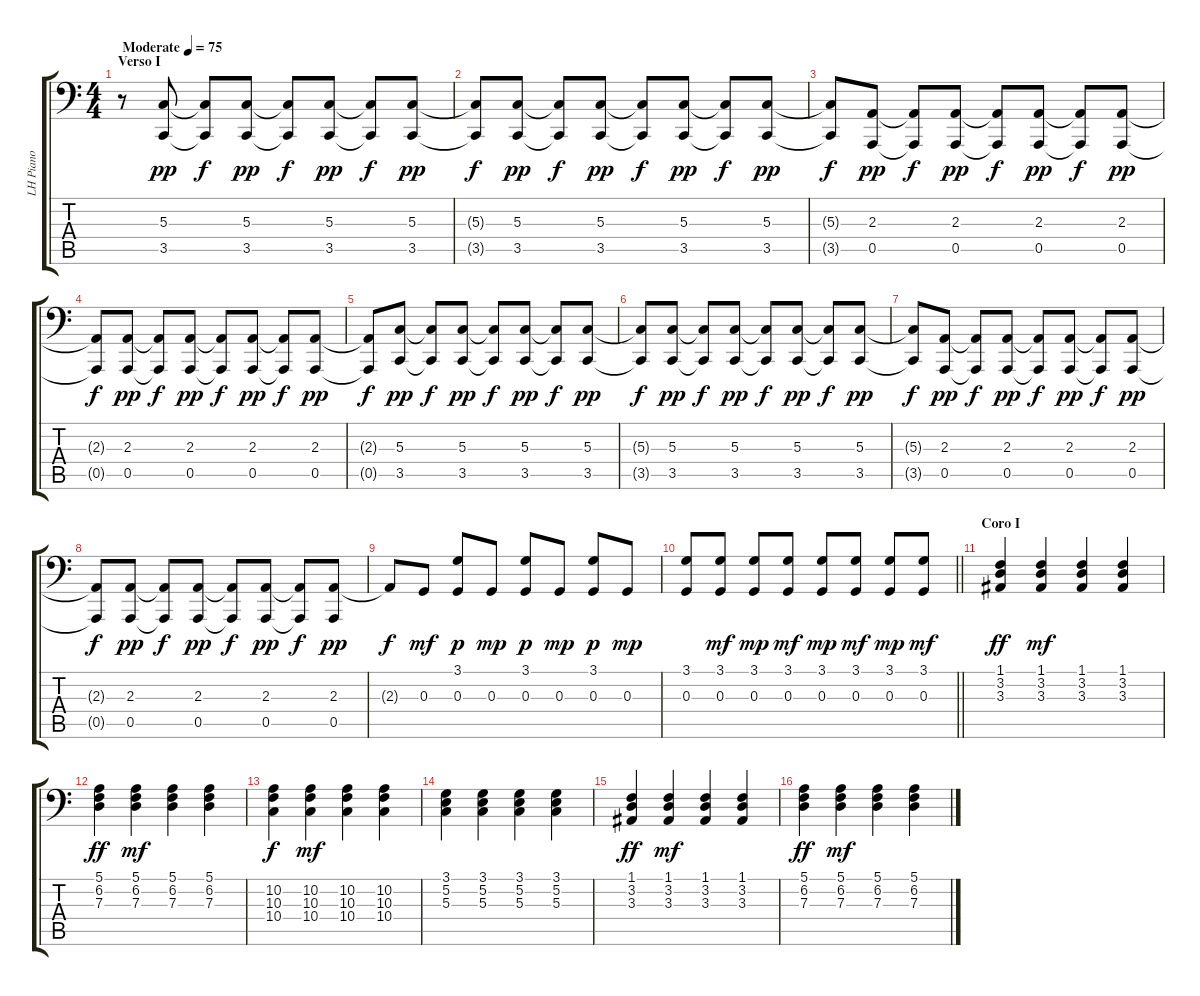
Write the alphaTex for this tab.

\track ("LH Piano" "LH Piano") {instrument acousticgrandpiano}
\staff {score tabs}
\tuning (E3 B2 G2 D2 A1 E1) {hide}
\ts (4 4)
\section ("" "Verso I")
\tempo (75 "Moderate")
\clef f4
\ks c
r.8{dy pp instrument acousticgrandpiano} (5.3 3.5).8 (5.3{t} 3.5{t}).8{dy f} (5.3 3.5).8{dy pp} (5.3{t} 3.5{t}).8{dy f} (5.3 3.5).8{dy pp} (5.3{t} 3.5{t}).8{dy f} (5.3 3.5).8{dy pp} |
(5.3{t} 3.5{t}).8{dy f} (5.3 3.5).8{dy pp} (5.3{t} 3.5{t}).8{dy f} (5.3 3.5).8{dy pp} (5.3{t} 3.5{t}).8{dy f} (5.3 3.5).8{dy pp} (5.3{t} 3.5{t}).8{dy f} (5.3 3.5).8{dy pp} |
(5.3{t} 3.5{t}).8{dy f} (2.3 0.5).8{dy pp} (2.3{t} 0.5{t}).8{dy f} (2.3 0.5).8{dy pp} (2.3{t} 0.5{t}).8{dy f} (2.3 0.5).8{dy pp} (2.3{t} 0.5{t}).8{dy f} (2.3 0.5).8{dy pp} |
(2.3{t} 0.5{t}).8{dy f} (2.3 0.5).8{dy pp} (2.3{t} 0.5{t}).8{dy f} (2.3 0.5).8{dy pp} (2.3{t} 0.5{t}).8{dy f} (2.3 0.5).8{dy pp} (2.3{t} 0.5{t}).8{dy f} (2.3 0.5).8{dy pp} |
(2.3{t} 0.5{t}).8{dy f} (5.3 3.5).8{dy pp} (5.3{t} 3.5{t}).8{dy f} (5.3 3.5).8{dy pp} (5.3{t} 3.5{t}).8{dy f} (5.3 3.5).8{dy pp} (5.3{t} 3.5{t}).8{dy f} (5.3 3.5).8{dy pp} |
(5.3{t} 3.5{t}).8{dy f} (5.3 3.5).8{dy pp} (5.3{t} 3.5{t}).8{dy f} (5.3 3.5).8{dy pp} (5.3{t} 3.5{t}).8{dy f} (5.3 3.5).8{dy pp} (5.3{t} 3.5{t}).8{dy f} (5.3 3.5).8{dy pp} |
(5.3{t} 3.5{t}).8{dy f} (2.3 0.5).8{dy pp} (2.3{t} 0.5{t}).8{dy f} (2.3 0.5).8{dy pp} (2.3{t} 0.5{t}).8{dy f} (2.3 0.5).8{dy pp} (2.3{t} 0.5{t}).8{dy f} (2.3 0.5).8{dy pp} |
(2.3{t} 0.5{t}).8{dy f} (2.3 0.5).8{dy pp} (2.3{t} 0.5{t}).8{dy f} (2.3 0.5).8{dy pp} (2.3{t} 0.5{t}).8{dy f} (2.3 0.5).8{dy pp} (2.3{t} 0.5{t}).8{dy f} (2.3 0.5).8{dy pp} |
2.3{t}.8{dy f} 0.3.8{dy mf} (3.1 0.3).8{dy p} 0.3.8{dy mp} (3.1 0.3).8{dy p} 0.3.8{dy mp} (3.1 0.3).8{dy p} 0.3.8{dy mp} |
\barLineRight lightlight
(3.1 0.3).8 (3.1 0.3).8{dy mf} (3.1 0.3).8{dy mp} (3.1 0.3).8{dy mf} (3.1 0.3).8{dy mp} (3.1 0.3).8{dy mf} (3.1 0.3).8{dy mp} (3.1 0.3).8{dy mf} |
\section ("" "Coro I")
(1.1 3.2 3.3).4{dy ff} (1.1 3.2 3.3).4{dy mf} (1.1 3.2 3.3).4 (1.1 3.2 3.3).4 |
(5.1 6.2 7.3).4{dy ff} (5.1 6.2 7.3).4{dy mf} (5.1 6.2 7.3).4 (5.1 6.2 7.3).4 |
(10.2 10.3 10.4).4{dy f} (10.2 10.3 10.4).4{dy mf} (10.2 10.3 10.4).4 (10.2 10.3 10.4).4 |
(3.1 5.2 5.3).4 (3.1 5.2 5.3).4 (3.1 5.2 5.3).4 (3.1 5.2 5.3).4 |
(1.1 3.2 3.3).4{dy ff} (1.1 3.2 3.3).4{dy mf} (1.1 3.2 3.3).4 (1.1 3.2 3.3).4 |
(5.1 6.2 7.3).4{dy ff} (5.1 6.2 7.3).4{dy mf} (5.1 6.2 7.3).4 (5.1 6.2 7.3).4
